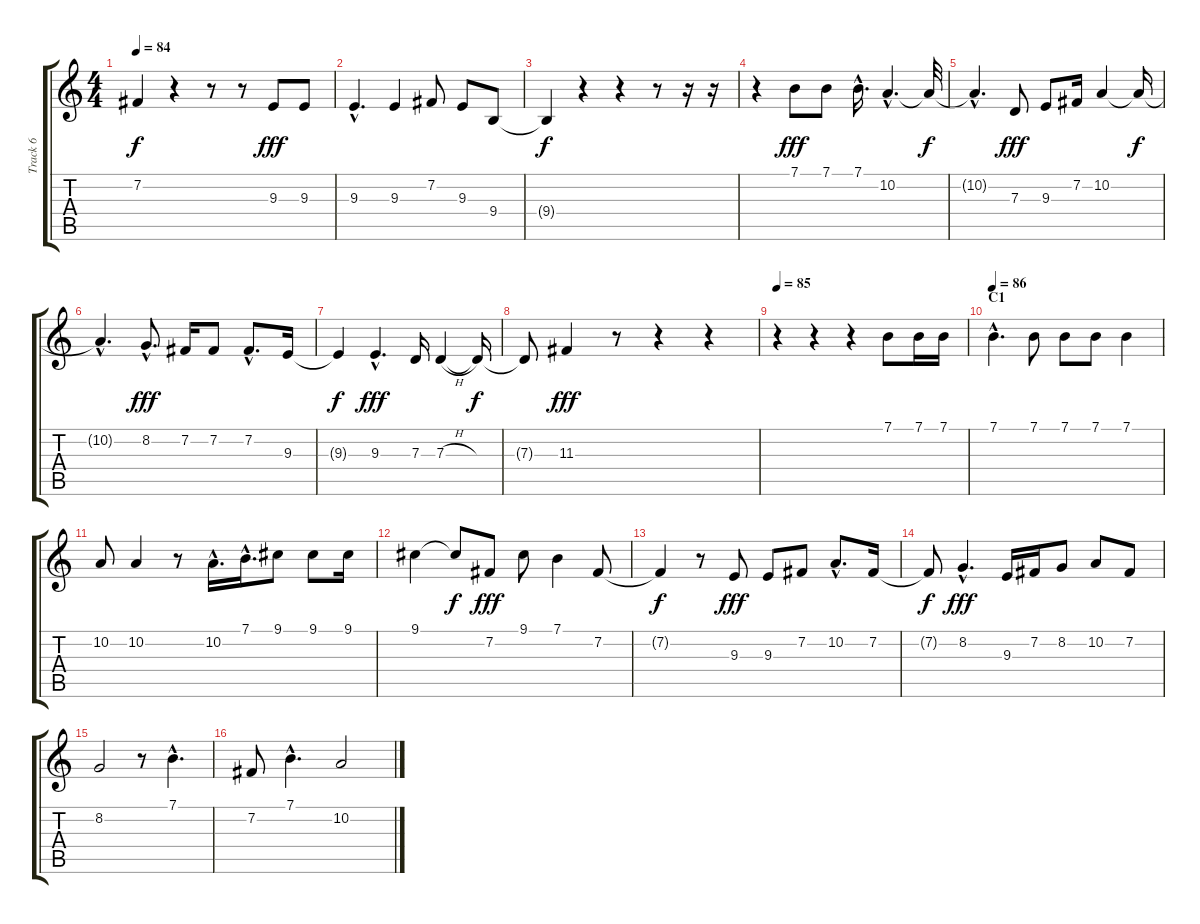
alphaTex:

\track ("Track 6" "Track 6") {instrument stringensemble1}
\staff {score tabs}
\tuning (E4 B3 G3 D3 A2 E2) {hide}
\ts (4 4)
\tempo 84
\clef g2
\ks c
7.2{t}.4{dy f} r.4 r.8 r.8 9.3.8{dy fff} 9.3.8 |
9.3{hac}.4{d} 9.3.4 7.2.8 9.3.8 9.4.8 |
9.4{t}.4{dy f} r.4 r.4 r.8 r.16 r.16 |
r.4 7.1.8{dy fff} 7.1.8 7.1{hac}.16{d} 10.2{hac}.4{d} 10.2{t}.32{dy f} |
10.2{hac t}.4{d} 7.3.8{dy fff} 9.3.8 7.2.16 10.2.4 10.2{t}.16{dy f} |
10.2{hac t}.4{d} 8.2{hac}.8{d dy fff} 7.2.16 7.2.8 7.2{hac}.8{d} 9.3.16 |
9.3{t}.4{dy f} 9.3{hac}.4{d dy fff} 7.3.16 7.3{h}.4 7.3{t}.16{dy f} |
7.3{t}.8 11.3.4{dy fff} r.8 r.4 r.4 |
\tempo 85
r.4 r.4 r.4 7.1.8 7.1.16 7.1.16 |
\section ("" "C1")
\tempo 86
7.1{hac}.4{d} 7.1.8 7.1.8 7.1.8 7.1.4 |
10.2.8 10.2.4 r.8 10.2{hac}.16{d} 7.1{hac}.16{d} 9.1.8 9.1.8 9.1.16 |
9.1.4 9.1{t}.8{dy f} 7.2.8{dy fff} 9.1.8 7.1.4 7.2.8 |
7.2{t}.4{dy f} r.8 9.3.8{dy fff} 9.3.8 7.2.8 10.2{hac}.8{d} 7.2.16 |
7.2{t}.8{dy f} 8.2{hac}.4{d dy fff} 9.3.16 7.2.16 8.2.8 10.2.8 7.2.8 |
8.2.2 r.8 7.1{hac}.4{d} |
7.2.8 7.1{hac}.4{d} 10.2.2
